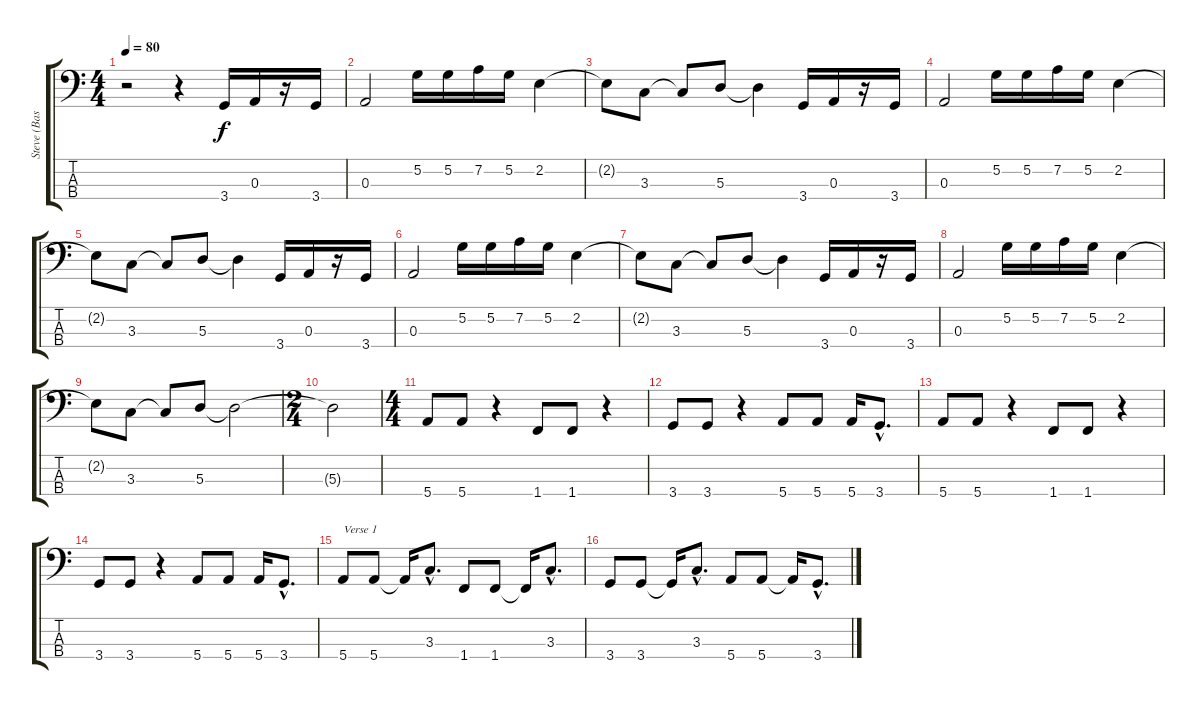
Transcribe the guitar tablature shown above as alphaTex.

\track ("Steve (Bass)" "Steve (Bas") {instrument electricbasspick}
\staff {score tabs}
\tuning (G2 D2 A1 E1) {hide}
\ts (4 4)
\tempo 80
\clef f4
\ks c
r.2{dy f instrument electricbasspick} r.4 3.4.16 0.3.16 r.16 3.4.16 |
0.3.2 5.2.16 5.2.16 7.2.16 5.2.16 2.2.4 |
2.2{t}.8 3.3.8 3.3{t}.8 5.3.8 5.3{t}.4 3.4.16 0.3.16 r.16 3.4.16 |
0.3.2 5.2.16 5.2.16 7.2.16 5.2.16 2.2.4 |
2.2{t}.8 3.3.8 3.3{t}.8 5.3.8 5.3{t}.4 3.4.16 0.3.16 r.16 3.4.16 |
0.3.2 5.2.16 5.2.16 7.2.16 5.2.16 2.2.4 |
2.2{t}.8 3.3.8 3.3{t}.8 5.3.8 5.3{t}.4 3.4.16 0.3.16 r.16 3.4.16 |
0.3.2 5.2.16 5.2.16 7.2.16 5.2.16 2.2.4 |
2.2{t}.8 3.3.8 3.3{t}.8 5.3.8 5.3{t}.2 |
\ts (2 4)
5.3{t}.2 |
\ts (4 4)
5.4.8 5.4.8 r.4 1.4.8 1.4.8 r.4 |
3.4.8 3.4.8 r.4 5.4.8 5.4.8 5.4.16 3.4{hac}.8{d} |
5.4.8 5.4.8 r.4 1.4.8 1.4.8 r.4 |
3.4.8 3.4.8 r.4 5.4.8 5.4.8 5.4.16 3.4{hac}.8{d} |
5.4.8{txt "Verse 1"} 5.4.8 5.4{t}.16 3.3{hac}.8{d} 1.4.8 1.4.8 1.4{t}.16 3.3{hac}.8{d} |
3.4.8 3.4.8 3.4{t}.16 3.3{hac}.8{d} 5.4.8 5.4.8 5.4{t}.16 3.4{hac}.8{d}
